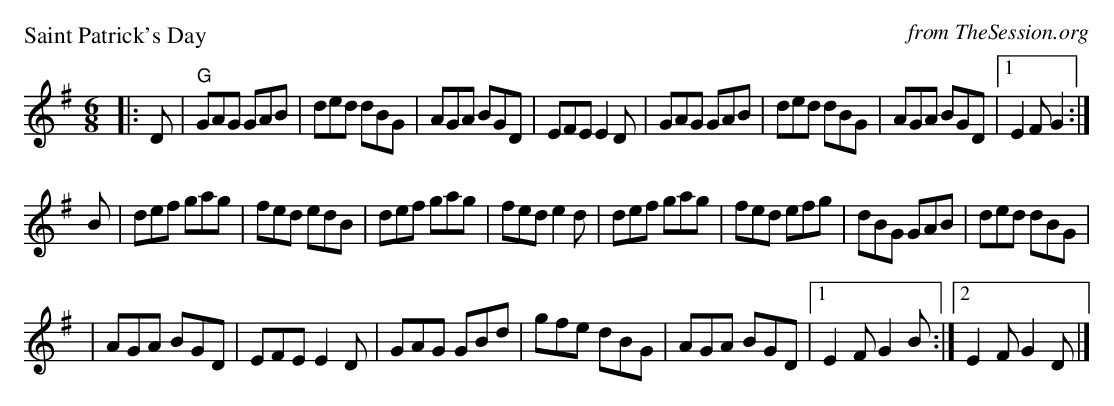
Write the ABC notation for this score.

X:1
P: Saint Patrick's Day
C: from TheSession.org
M: 6/8
L: 1/8
K: Gmaj
|:D|"G"GAG GAB|ded dBG|AGA BGD|EFE E2 D|GAG GAB|ded dBG|AGA BGD|1 E2 FG2 :|
B|def gag|fed edB|def gag|fed e2 d|def gag|fed efg|dBG GAB|ded dBG|
|AGA BGD|EFE E2 D|GAG GBd|gfe dBG|AGA BGD|1 E2 FG2 B:|2 E2 FG2 D|]
